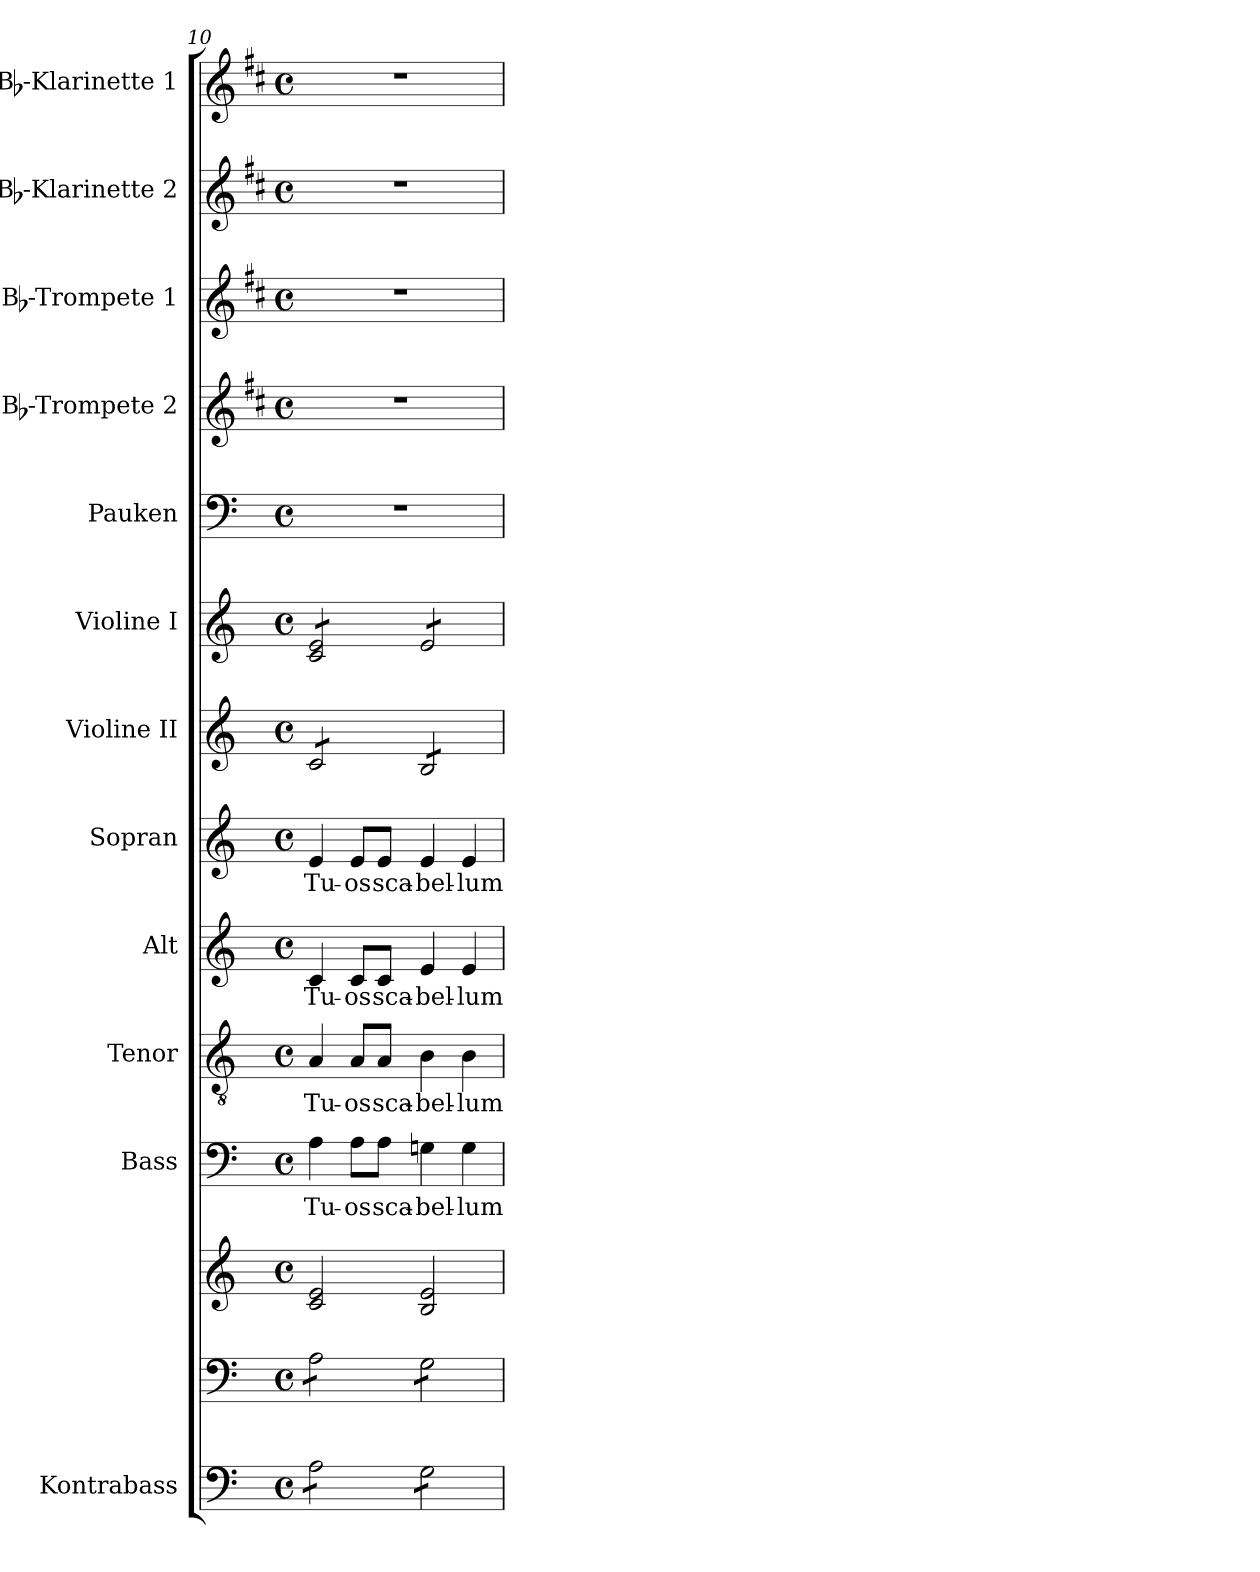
**kern	**kern	**kern	**kern	**text	**kern	**text	**kern	**text	**kern	**text	**kern	**kern	**kern	**kern	**kern	**kern	**kern
*part13	*part12	*part12	*part11	*part11	*part10	*part10	*part9	*part9	*part8	*part8	*part7	*part6	*part5	*part4	*part3	*part2	*part1
*staff14	*staff13	*staff12	*staff11	*staff11	*staff10	*staff10	*staff9	*staff9	*staff8	*staff8	*staff7	*staff6	*staff5	*staff4	*staff3	*staff2	*staff1
*I"Kontrabass	*	*	*I"Bass	*	*I"Tenor	*	*I"Alt	*	*I"Sopran	*	*I"Violine II	*I"Violine I	*I"Pauken	*I"Bb-Trompete 2	*I"Bb-Trompete 1	*I"Bb-Klarinette 2	*I"Bb-Klarinette 1
*I'Kb.	*	*	*I'B.	*	*I'T.	*	*I'A.	*	*I'S.	*	*I'Vl. II	*I'Vl. I	*I'Pk.	*I'Bb Trp. 2	*I'Bb Trp. 1	*I'Bb Kl. 2	*I'Bb Kl. 1
*clefF4	*clefF4	*clefG2	*clefF4	*	*clefGv2	*	*clefG2	*	*clefG2	*	*clefG2	*clefG2	*clefF4	*clefG2	*clefG2	*clefG2	*clefG2
*ITrd7c12	*	*	*	*	*	*	*	*	*	*	*	*	*	*ITrd1c2	*ITrd1c2	*ITrd1c2	*ITrd1c2
*k[]	*k[]	*k[]	*k[]	*	*k[]	*	*k[]	*	*k[]	*	*k[]	*k[]	*k[]	*k[]	*k[]	*k[]	*k[]
*C:	*C:	*C:	*C:	*	*C:	*	*C:	*	*C:	*	*C:	*C:	*C:	*C:	*C:	*C:	*C:
*M4/4	*M4/4	*M4/4	*M4/4	*	*M4/4	*	*M4/4	*	*M4/4	*	*M4/4	*M4/4	*M4/4	*M4/4	*M4/4	*M4/4	*M4/4
*met(c)	*met(c)	*met(c)	*met(c)	*	*met(c)	*	*met(c)	*	*met(c)	*	*met(c)	*met(c)	*met(c)	*met(c)	*met(c)	*met(c)	*met(c)
=10	=10	=10	=10	=10	=10	=10	=10	=10	=10	=10	=10	=10	=10	=10	=10	=10	=10
!	!	!	!	!LO:LY:b	!	!LO:LY:b	!	!LO:LY:b	!	!LO:LY:b	!	!	!	!	!	!	!
*tremolo	*	*	*	*	*	*	*	*	*	*	*	*	*	*	*	*	*
*	*tremolo	*	*	*	*	*	*	*	*	*	*	*	*	*	*	*	*
*	*	*	*	*	*	*	*	*	*	*	*tremolo	*	*	*	*	*	*
*	*	*	*	*	*	*	*	*	*	*	*	*tremolo	*	*	*	*	*
8AA\L	8A\L	2c/ 2e/	4A\	Tu-	4A/	Tu-	4c/	Tu-	4e/	Tu-	8c/L	8c/ 8e/L	1r	1r	1r	1r	1r
8AA\	8A\	.	.	.	.	.	.	.	.	.	8c/	8c/ 8e/	.	.	.	.	.
!	!	!	!	!LO:LY:b	!	!LO:LY:b	!	!LO:LY:b	!	!LO:LY:b	!	!	!	!	!	!	!
8AA\	8A\	.	8A\L	-os	8A/L	-os	8c/L	-os	8e/L	-os	8c/	8c/ 8e/	.	.	.	.	.
!	!	!	!	!LO:LY:b	!	!LO:LY:b	!	!LO:LY:b	!	!LO:LY:b	!	!	!	!	!	!	!
8AA\J	8A\J	.	8A\J	sca-	8A/J	sca-	8c/J	sca-	8e/J	sca-	8c/J	8c/ 8e/J	.	.	.	.	.
!	!	!	!	!LO:LY:b	!	!LO:LY:b	!	!LO:LY:b	!	!LO:LY:b	!	!	!	!	!	!	!
8GG\L	8G\L	2B/ 2e/	4Gn\	-bel-	4B\	-bel-	4e/	-bel-	4e/	-bel-	8B/L	8e/L	.	.	.	.	.
8GG\	8G\	.	.	.	.	.	.	.	.	.	8B/	8e/	.	.	.	.	.
!	!	!	!	!LO:LY:b	!	!LO:LY:b	!	!LO:LY:b	!	!LO:LY:b	!	!	!	!	!	!	!
8GG\	8G\	.	4G\	-lum	4B\	-lum	4e/	-lum	4e/	-lum	8B/	8e/	.	.	.	.	.
8GG\J	8G\J	.	.	.	.	.	.	.	.	.	8B/J	8e/J	.	.	.	.	.
*	*	*	*	*	*	*	*	*	*	*	*	*Xtremolo	*	*	*	*	*
*	*	*	*	*	*	*	*	*	*	*	*Xtremolo	*	*	*	*	*	*
*	*Xtremolo	*	*	*	*	*	*	*	*	*	*	*	*	*	*	*	*
*Xtremolo	*	*	*	*	*	*	*	*	*	*	*	*	*	*	*	*	*
=	=	=	=	=	=	=	=	=	=	=	=	=	=	=	=	=	=
*-	*-	*-	*-	*-	*-	*-	*-	*-	*-	*-	*-	*-	*-	*-	*-	*-	*-
